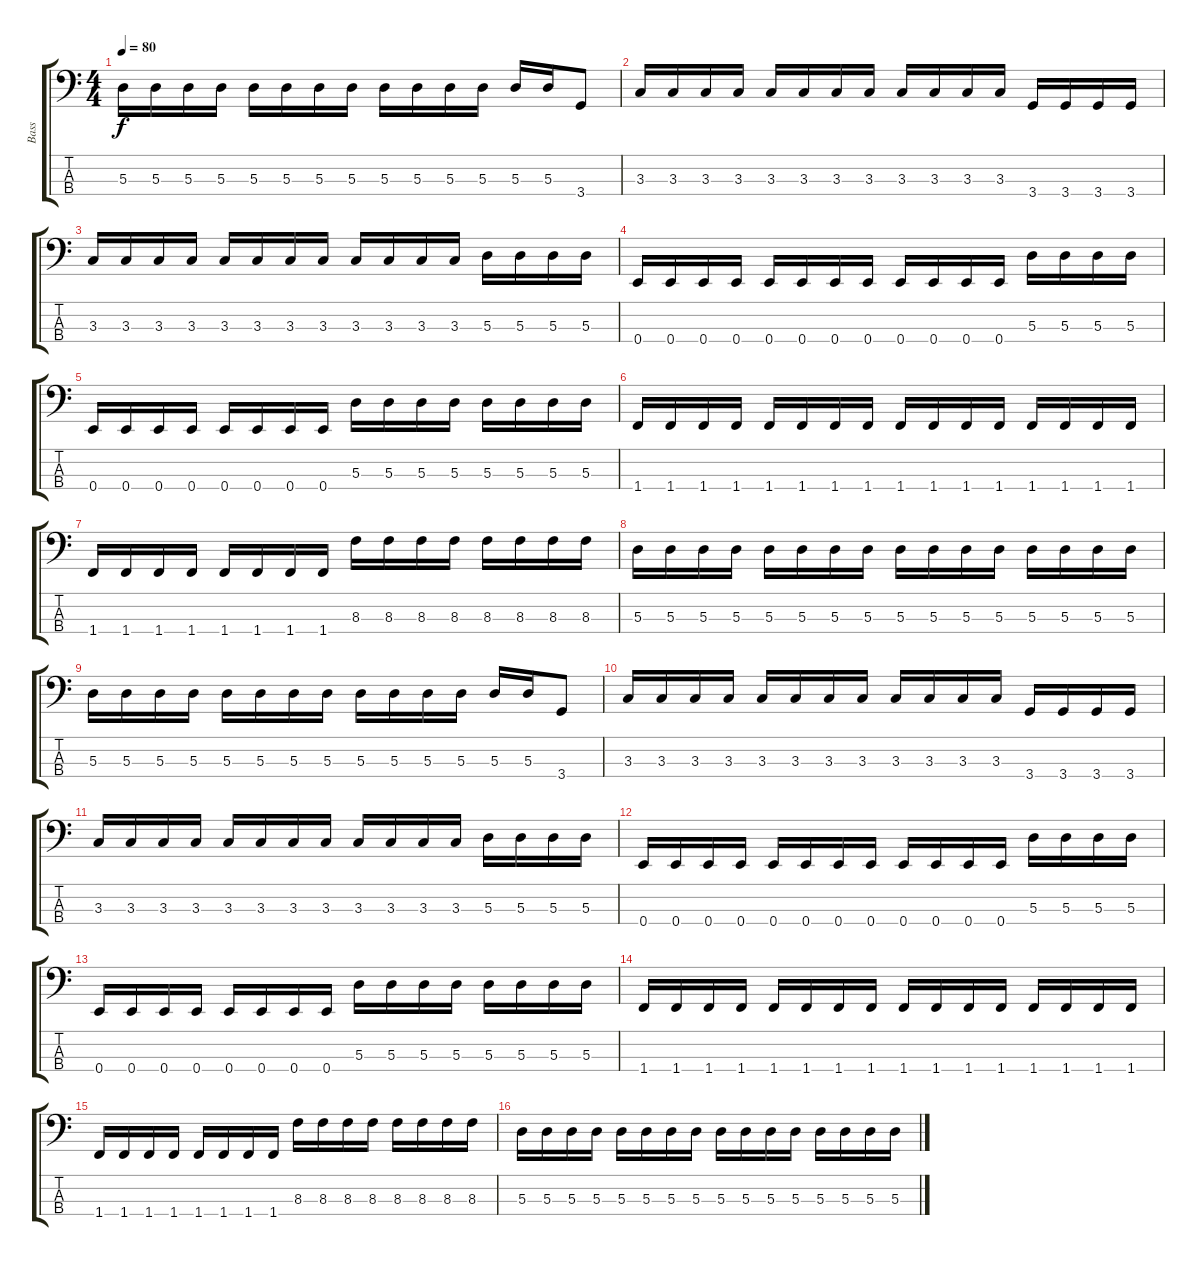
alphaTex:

\track ("Bass" "Bass") {instrument electricbassfinger}
\staff {score tabs}
\tuning (G2 D2 A1 E1) {hide}
\ts (4 4)
\tempo 80
\clef f4
\ks c
5.3.16{dy f} 5.3.16 5.3.16 5.3.16 5.3.16 5.3.16 5.3.16 5.3.16 5.3.16 5.3.16 5.3.16 5.3.16 5.3.16 5.3.16 3.4.8 |
3.3.16 3.3.16 3.3.16 3.3.16 3.3.16 3.3.16 3.3.16 3.3.16 3.3.16 3.3.16 3.3.16 3.3.16 3.4.16 3.4.16 3.4.16 3.4.16 |
3.3.16 3.3.16 3.3.16 3.3.16 3.3.16 3.3.16 3.3.16 3.3.16 3.3.16 3.3.16 3.3.16 3.3.16 5.3.16 5.3.16 5.3.16 5.3.16 |
0.4.16 0.4.16 0.4.16 0.4.16 0.4.16 0.4.16 0.4.16 0.4.16 0.4.16 0.4.16 0.4.16 0.4.16 5.3.16 5.3.16 5.3.16 5.3.16 |
0.4.16 0.4.16 0.4.16 0.4.16 0.4.16 0.4.16 0.4.16 0.4.16 5.3.16 5.3.16 5.3.16 5.3.16 5.3.16 5.3.16 5.3.16 5.3.16 |
1.4.16 1.4.16 1.4.16 1.4.16 1.4.16 1.4.16 1.4.16 1.4.16 1.4.16 1.4.16 1.4.16 1.4.16 1.4.16 1.4.16 1.4.16 1.4.16 |
1.4.16 1.4.16 1.4.16 1.4.16 1.4.16 1.4.16 1.4.16 1.4.16 8.3.16 8.3.16 8.3.16 8.3.16 8.3.16 8.3.16 8.3.16 8.3.16 |
5.3.16 5.3.16 5.3.16 5.3.16 5.3.16 5.3.16 5.3.16 5.3.16 5.3.16 5.3.16 5.3.16 5.3.16 5.3.16 5.3.16 5.3.16 5.3.16 |
5.3.16 5.3.16 5.3.16 5.3.16 5.3.16 5.3.16 5.3.16 5.3.16 5.3.16 5.3.16 5.3.16 5.3.16 5.3.16 5.3.16 3.4.8 |
3.3.16 3.3.16 3.3.16 3.3.16 3.3.16 3.3.16 3.3.16 3.3.16 3.3.16 3.3.16 3.3.16 3.3.16 3.4.16 3.4.16 3.4.16 3.4.16 |
3.3.16 3.3.16 3.3.16 3.3.16 3.3.16 3.3.16 3.3.16 3.3.16 3.3.16 3.3.16 3.3.16 3.3.16 5.3.16 5.3.16 5.3.16 5.3.16 |
0.4.16 0.4.16 0.4.16 0.4.16 0.4.16 0.4.16 0.4.16 0.4.16 0.4.16 0.4.16 0.4.16 0.4.16 5.3.16 5.3.16 5.3.16 5.3.16 |
0.4.16 0.4.16 0.4.16 0.4.16 0.4.16 0.4.16 0.4.16 0.4.16 5.3.16 5.3.16 5.3.16 5.3.16 5.3.16 5.3.16 5.3.16 5.3.16 |
1.4.16 1.4.16 1.4.16 1.4.16 1.4.16 1.4.16 1.4.16 1.4.16 1.4.16 1.4.16 1.4.16 1.4.16 1.4.16 1.4.16 1.4.16 1.4.16 |
1.4.16 1.4.16 1.4.16 1.4.16 1.4.16 1.4.16 1.4.16 1.4.16 8.3.16 8.3.16 8.3.16 8.3.16 8.3.16 8.3.16 8.3.16 8.3.16 |
5.3.16 5.3.16 5.3.16 5.3.16 5.3.16 5.3.16 5.3.16 5.3.16 5.3.16 5.3.16 5.3.16 5.3.16 5.3.16 5.3.16 5.3.16 5.3.16
